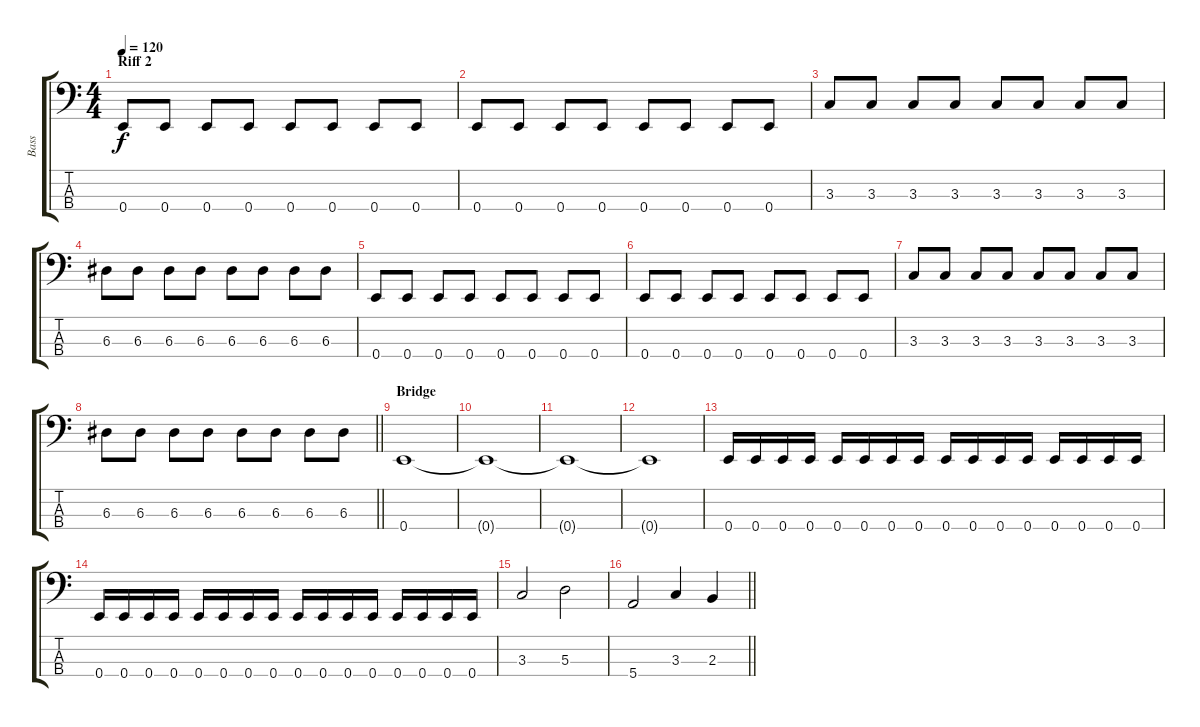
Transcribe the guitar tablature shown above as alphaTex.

\track ("Bass" "Bass") {instrument electricbassfinger}
\staff {score tabs}
\tuning (G2 D2 A1 E1) {hide}
\ts (4 4)
\section ("" "Riff 2")
\tempo 120
\clef f4
\ks c
0.4.8{dy f} 0.4.8 0.4.8 0.4.8 0.4.8 0.4.8 0.4.8 0.4.8 |
0.4.8 0.4.8 0.4.8 0.4.8 0.4.8 0.4.8 0.4.8 0.4.8 |
3.3.8 3.3.8 3.3.8 3.3.8 3.3.8 3.3.8 3.3.8 3.3.8 |
6.3.8 6.3.8 6.3.8 6.3.8 6.3.8 6.3.8 6.3.8 6.3.8 |
0.4.8 0.4.8 0.4.8 0.4.8 0.4.8 0.4.8 0.4.8 0.4.8 |
0.4.8 0.4.8 0.4.8 0.4.8 0.4.8 0.4.8 0.4.8 0.4.8 |
3.3.8 3.3.8 3.3.8 3.3.8 3.3.8 3.3.8 3.3.8 3.3.8 |
\barLineRight lightlight
6.3.8 6.3.8 6.3.8 6.3.8 6.3.8 6.3.8 6.3.8 6.3.8 |
\section ("" "Bridge")
0.4.1 |
0.4{t}.1 |
0.4{t}.1 |
0.4{t}.1 |
0.4.16 0.4.16 0.4.16 0.4.16 0.4.16 0.4.16 0.4.16 0.4.16 0.4.16 0.4.16 0.4.16 0.4.16 0.4.16 0.4.16 0.4.16 0.4.16 |
0.4.16 0.4.16 0.4.16 0.4.16 0.4.16 0.4.16 0.4.16 0.4.16 0.4.16 0.4.16 0.4.16 0.4.16 0.4.16 0.4.16 0.4.16 0.4.16 |
3.3.2 5.3.2 |
\barLineRight lightlight
5.4.2 3.3.4 2.3.4
